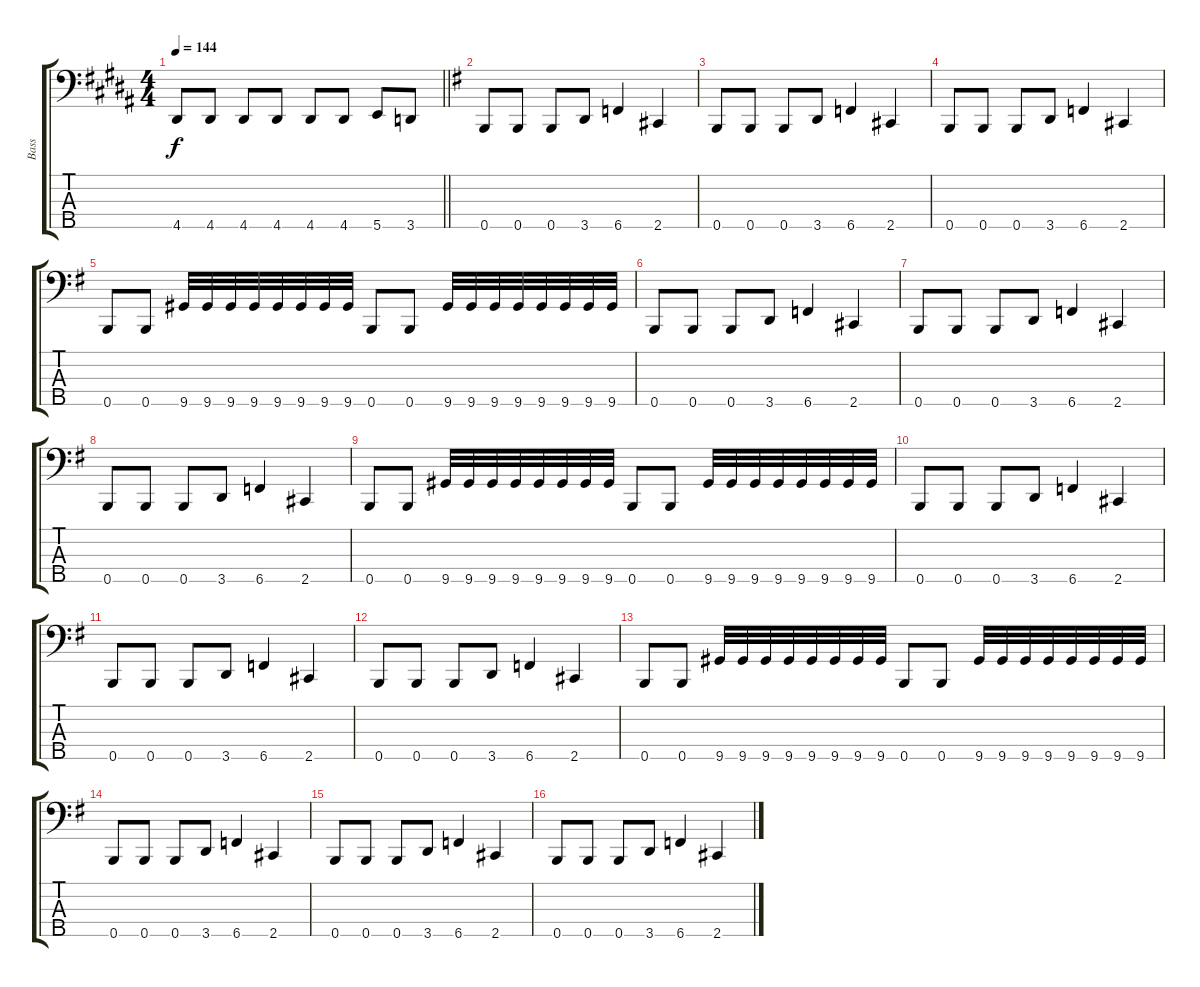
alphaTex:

\track ("Bass" "Bass") {instrument electricbasspick}
\staff {score tabs}
\tuning (G2 D2 A1 E1 B0) {hide}
\ts (4 4)
\tempo 144
\clef f4
\barLineRight lightlight
\ks g#minor
4.5.8{dy f} 4.5.8 4.5.8 4.5.8 4.5.8 4.5.8 5.5.8 3.5.8 |
\ks eminor
0.5.8 0.5.8 0.5.8 3.5.8 6.5.4 2.5.4 |
0.5.8 0.5.8 0.5.8 3.5.8 6.5.4 2.5.4 |
0.5.8 0.5.8 0.5.8 3.5.8 6.5.4 2.5.4 |
0.5.8 0.5.8 9.5.32 9.5.32 9.5.32 9.5.32 9.5.32 9.5.32 9.5.32 9.5.32 0.5.8 0.5.8 9.5.32 9.5.32 9.5.32 9.5.32 9.5.32 9.5.32 9.5.32 9.5.32 |
0.5.8 0.5.8 0.5.8 3.5.8 6.5.4 2.5.4 |
0.5.8 0.5.8 0.5.8 3.5.8 6.5.4 2.5.4 |
0.5.8 0.5.8 0.5.8 3.5.8 6.5.4 2.5.4 |
0.5.8 0.5.8 9.5.32 9.5.32 9.5.32 9.5.32 9.5.32 9.5.32 9.5.32 9.5.32 0.5.8 0.5.8 9.5.32 9.5.32 9.5.32 9.5.32 9.5.32 9.5.32 9.5.32 9.5.32 |
0.5.8 0.5.8 0.5.8 3.5.8 6.5.4 2.5.4 |
0.5.8 0.5.8 0.5.8 3.5.8 6.5.4 2.5.4 |
0.5.8 0.5.8 0.5.8 3.5.8 6.5.4 2.5.4 |
0.5.8 0.5.8 9.5.32 9.5.32 9.5.32 9.5.32 9.5.32 9.5.32 9.5.32 9.5.32 0.5.8 0.5.8 9.5.32 9.5.32 9.5.32 9.5.32 9.5.32 9.5.32 9.5.32 9.5.32 |
0.5.8 0.5.8 0.5.8 3.5.8 6.5.4 2.5.4 |
0.5.8 0.5.8 0.5.8 3.5.8 6.5.4 2.5.4 |
0.5.8 0.5.8 0.5.8 3.5.8 6.5.4 2.5.4
